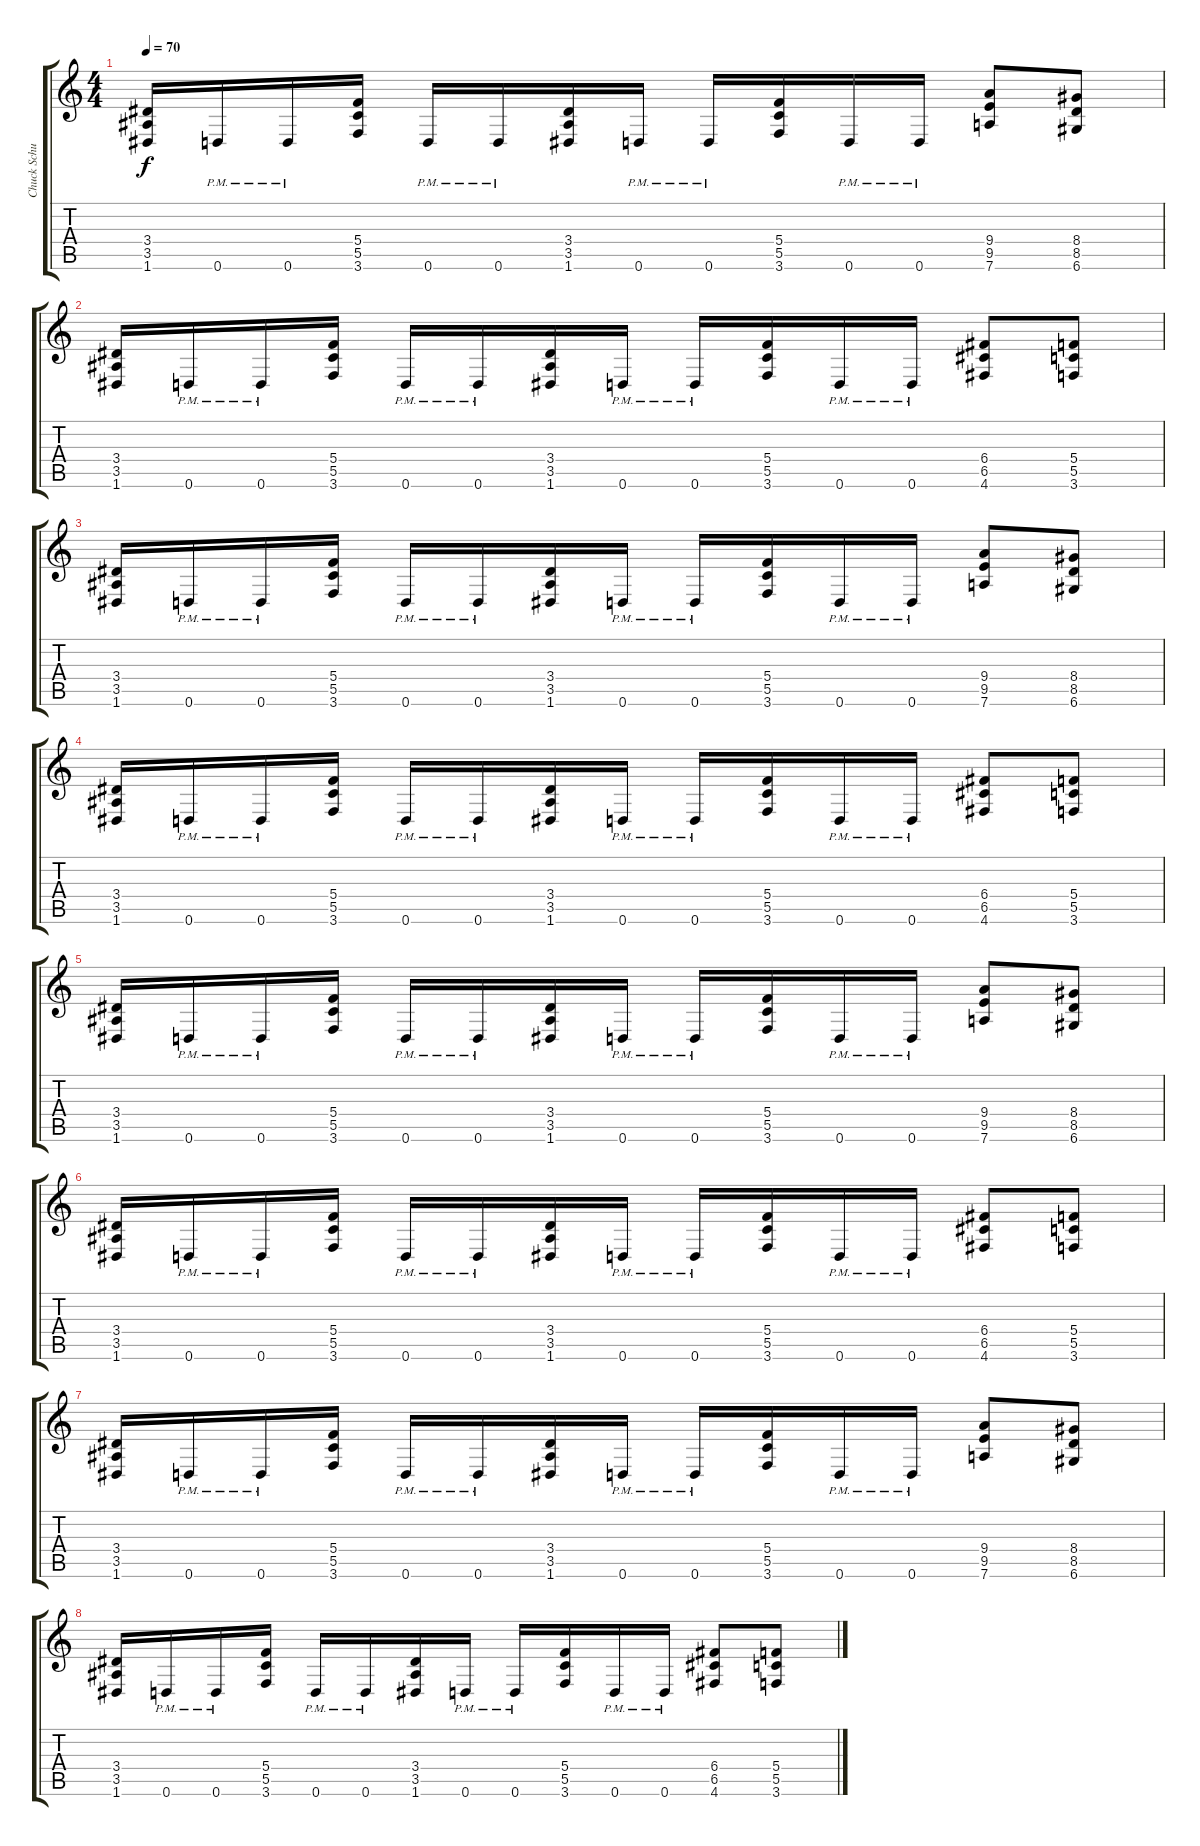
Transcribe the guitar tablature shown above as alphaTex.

\track ("Chuck Schuldiner" "Chuck Schu") {instrument distortionguitar}
\staff {score tabs}
\tuning (D4 A3 F3 C3 G2 D2) {hide}
\ts (4 4)
\tempo 70
\clef g2
\ks c
(3.4 3.5 1.6).16{dy f} 0.6{pm}.16 0.6{pm}.16 (5.4 5.5 3.6).16 0.6{pm}.16 0.6{pm}.16 (3.4 3.5 1.6).16 0.6{pm}.16 0.6{pm}.16 (5.4 5.5 3.6).16 0.6{pm}.16 0.6{pm}.16 (9.4 9.5 7.6).8 (8.4 8.5 6.6).8 |
(3.4 3.5 1.6).16 0.6{pm}.16 0.6{pm}.16 (5.4 5.5 3.6).16 0.6{pm}.16 0.6{pm}.16 (3.4 3.5 1.6).16 0.6{pm}.16 0.6{pm}.16 (5.4 5.5 3.6).16 0.6{pm}.16 0.6{pm}.16 (6.4 6.5 4.6).8 (5.4 5.5 3.6).8 |
(3.4 3.5 1.6).16 0.6{pm}.16 0.6{pm}.16 (5.4 5.5 3.6).16 0.6{pm}.16 0.6{pm}.16 (3.4 3.5 1.6).16 0.6{pm}.16 0.6{pm}.16 (5.4 5.5 3.6).16 0.6{pm}.16 0.6{pm}.16 (9.4 9.5 7.6).8 (8.4 8.5 6.6).8 |
(3.4 3.5 1.6).16 0.6{pm}.16 0.6{pm}.16 (5.4 5.5 3.6).16 0.6{pm}.16 0.6{pm}.16 (3.4 3.5 1.6).16 0.6{pm}.16 0.6{pm}.16 (5.4 5.5 3.6).16 0.6{pm}.16 0.6{pm}.16 (6.4 6.5 4.6).8 (5.4 5.5 3.6).8 |
(3.4 3.5 1.6).16 0.6{pm}.16 0.6{pm}.16 (5.4 5.5 3.6).16 0.6{pm}.16 0.6{pm}.16 (3.4 3.5 1.6).16 0.6{pm}.16 0.6{pm}.16 (5.4 5.5 3.6).16 0.6{pm}.16 0.6{pm}.16 (9.4 9.5 7.6).8 (8.4 8.5 6.6).8 |
(3.4 3.5 1.6).16 0.6{pm}.16 0.6{pm}.16 (5.4 5.5 3.6).16 0.6{pm}.16 0.6{pm}.16 (3.4 3.5 1.6).16 0.6{pm}.16 0.6{pm}.16 (5.4 5.5 3.6).16 0.6{pm}.16 0.6{pm}.16 (6.4 6.5 4.6).8 (5.4 5.5 3.6).8 |
(3.4 3.5 1.6).16 0.6{pm}.16 0.6{pm}.16 (5.4 5.5 3.6).16 0.6{pm}.16 0.6{pm}.16 (3.4 3.5 1.6).16 0.6{pm}.16 0.6{pm}.16 (5.4 5.5 3.6).16 0.6{pm}.16 0.6{pm}.16 (9.4 9.5 7.6).8 (8.4 8.5 6.6).8 |
(3.4 3.5 1.6).16 0.6{pm}.16 0.6{pm}.16 (5.4 5.5 3.6).16 0.6{pm}.16 0.6{pm}.16 (3.4 3.5 1.6).16 0.6{pm}.16 0.6{pm}.16 (5.4 5.5 3.6).16 0.6{pm}.16 0.6{pm}.16 (6.4 6.5 4.6).8 (5.4 5.5 3.6).8
